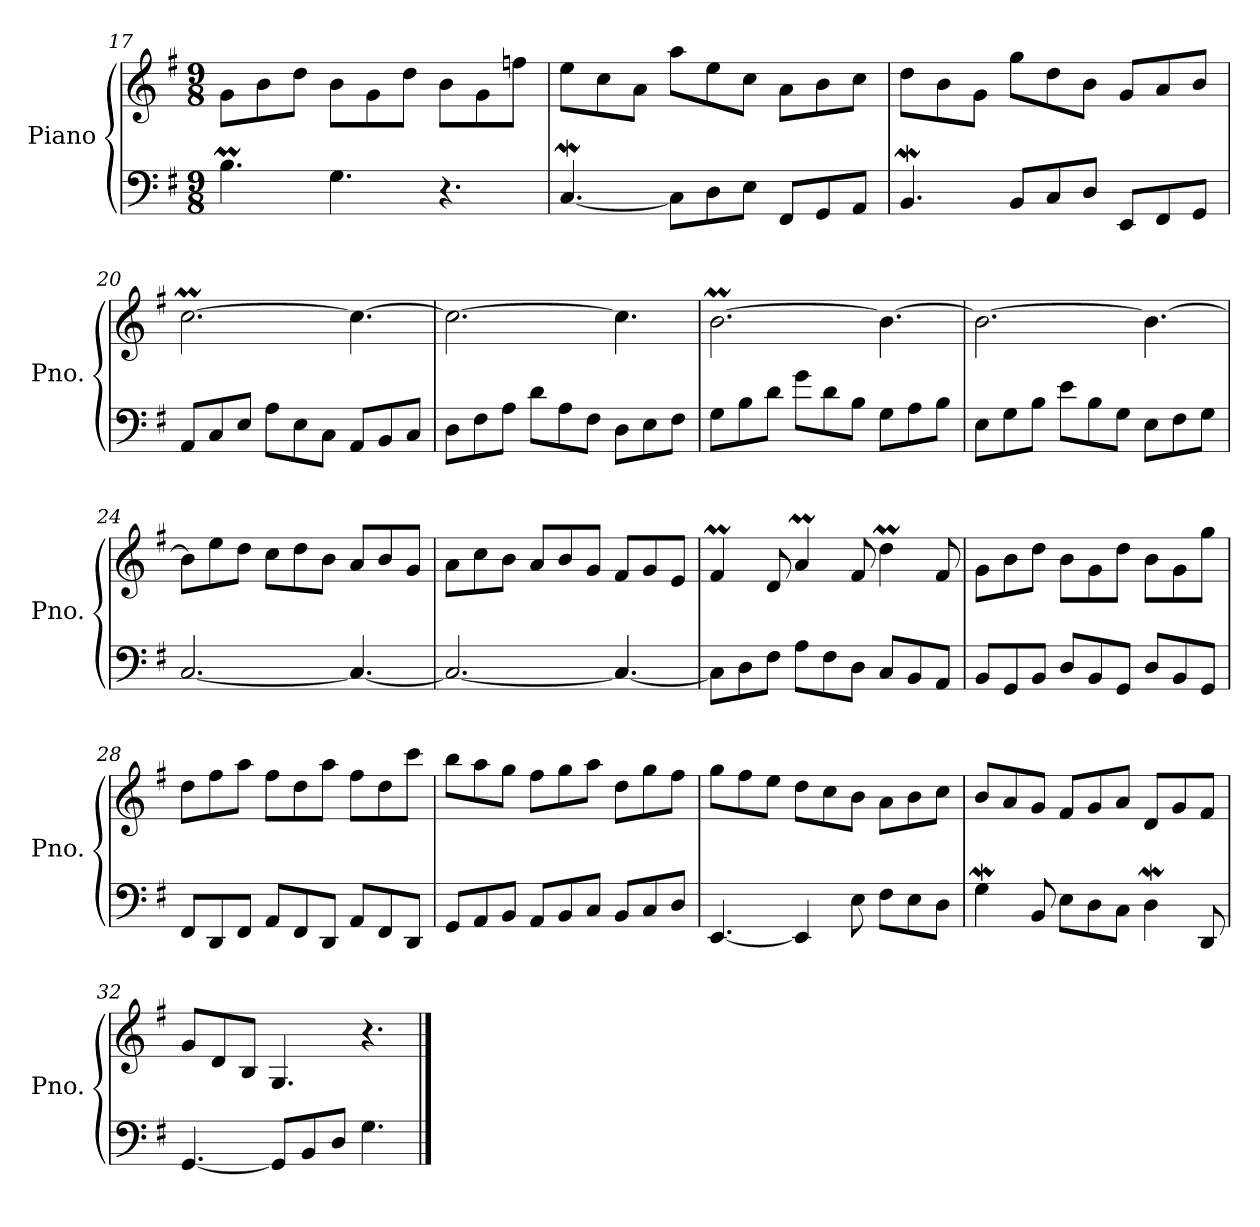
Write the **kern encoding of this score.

**kern	**kern
*part1	*part1
*staff2	*staff1
*I"Piano	*
*I'Pno.	*
*clefF4	*clefG2
*k[f#]	*k[f#]
*M9/8	*M9/8
=17	=17
4.Bm\	8g\L
.	8b\
.	8dd\J
4.G\	8b\L
.	8g\
.	8dd\J
4.r	8b\L
.	8g\
.	8ffn\J
=18	=18
[4.Cw/	8ee\L
.	8cc\
.	8a\J
8C\L]	8aa\L
8D\	8ee\
8E\J	8cc\J
8FF#/L	8a\L
8GG/	8b\
8AA/J	8cc\J
=19	=19
4.BBW/	8dd\L
.	8b\
.	8g\J
8BB/L	8gg\L
8C/	8dd\
8D/J	8b\J
8EE/L	8g/L
8FF#/	8a/
8GG/J	8b/J
=20	=20
8AA/L	[2.ccM\
8C/	.
8E/J	.
8A\L	.
8E\	.
8C\J	.
8AA/L	4.cc\_
8BB/	.
8C/J	.
!!LO:LB:g=z
=21	=21
8D\L	2.cc\_
8F#\	.
8A\J	.
8d\L	.
8A\	.
8F#\J	.
8D\L	4.cc\]
8E\	.
8F#\J	.
=22	=22
8G\L	[2.bm\
8B\	.
8d\J	.
8g\L	.
8d\	.
8B\J	.
8G\L	4.b\_
8A\	.
8B\J	.
=23	=23
8E\L	2.b\_
8G\	.
8B\J	.
8e\L	.
8B\	.
8G\J	.
8E\L	4.b\_
8F#\	.
8G\J	.
=24	=24
[2.C/	8b\L]
.	8ee\
.	8dd\J
.	8cc\L
.	8dd\
.	8b\J
4.C/_	8a/L
.	8b/
.	8g/J
=25	=25
2.C/_	8a\L
.	8cc\
.	8b\J
.	8a/L
.	8b/
.	8g/J
4.C/_	8f#/L
.	8g/
.	8e/J
=26	=26
8C\L]	4f#m/
8D\	.
8F#\J	8d/
8A\L	4aM/
8F#\	.
8D\J	8f#/
8C/L	4ddM\
8BB/	.
8AA/J	8f#/
!!LO:LB:g=z
=27	=27
8BB/L	8g\L
8GG/	8b\
8BB/J	8dd\J
8D/L	8b\L
8BB/	8g\
8GG/J	8dd\J
8D/L	8b\L
8BB/	8g\
8GG/J	8gg\J
=28	=28
8FF#/L	8dd\L
8DD/	8ff#\
8FF#/J	8aa\J
8AA/L	8ff#\L
8FF#/	8dd\
8DD/J	8aa\J
8AA/L	8ff#\L
8FF#/	8dd\
8DD/J	8ccc\J
=29	=29
8GG/L	8bb\L
8AA/	8aa\
8BB/J	8gg\J
8AA/L	8ff#\L
8BB/	8gg\
8C/J	8aa\J
8BB/L	8dd\L
8C/	8gg\
8D/J	8ff#\J
=30	=30
[4.EE/	8gg\L
.	8ff#\
.	8ee\J
4EE/]	8dd\L
.	8cc\
8E\	8b\J
8F#\L	8a\L
8E\	8b\
8D\J	8cc\J
=31	=31
4Gw\	8b/L
.	8a/
8BB/	8g/J
8E\L	8f#/L
8D\	8g/
8C\J	8a/J
4DW\	8d/L
.	8g/
8DD/	8f#/J
=32	=32
[4.GG/	8g/L
.	8d/
.	8B/J
8GG/L]	4.G/
8BB/	.
8D/J	.
4.G\	4.r
==	==
*-	*-
